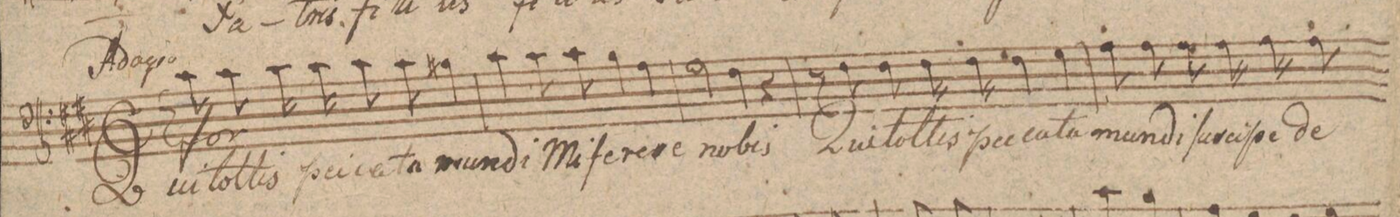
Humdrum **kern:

**kern	**text	**dynam
*I"Baſso.	*	*
*clefF4	*	*
*k[f#c#g#d#]	*	*
*met(c)	*	*
*M4/4	*	*
8r	.	.
8c#\	Qui	f
8c#\	tol-	.
16c#\	-lis	.
16c#\	pec-	.
8c#\	-ca-	.
8c#\	-ta	.
4B#X\	mun-	.
=126	=126	=126
4c#\	-di	.
8c#\	Mi-	.
8c#\	-ſe-	.
4B\	-re-	.
4A\	-re	.
=127	=127	=127
*2\right	*	*
2G#\	no-	.
4F#\	-bis	.
4r	.	.
=128	=128	=128
8r	.	.
8F#\	Qui	.
8F#\	tol-	.
16F#\	-lis	.
16F#\	pec-	.
4F#\	-ca-	.
4G#\	-ta	.
=129	=129	=129
8A\	mun-	.
8A\	-di	.
8A\	ſus-	.
16A\	-ci-	.
16A\	-pe	.
8A\	de-	.
*-	*-	*-
